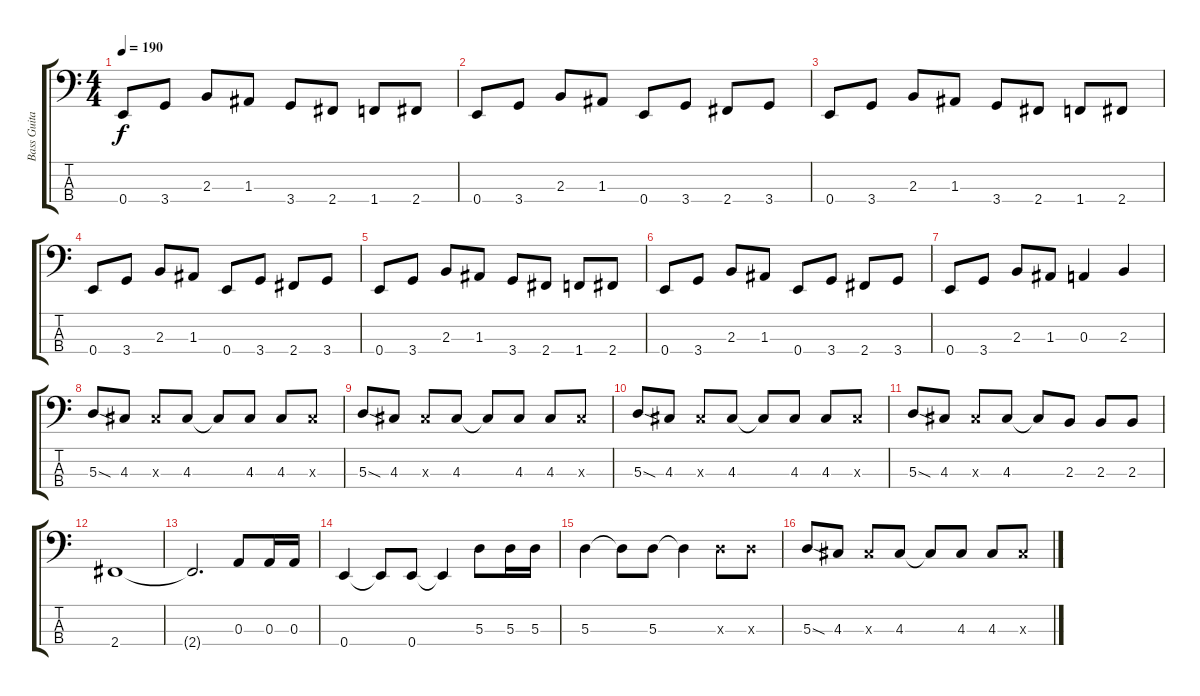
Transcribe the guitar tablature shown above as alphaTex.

\track ("Bass Guitar" "Bass Guita") {instrument electricbassfinger}
\staff {score tabs}
\tuning (G2 D2 A1 E1) {hide}
\ts (4 4)
\tempo 190
\clef f4
\ks c
0.4.8{dy f} 3.4.8 2.3.8 1.3.8 3.4.8 2.4.8 1.4.8 2.4.8 |
0.4.8 3.4.8 2.3.8 1.3.8 0.4.8 3.4.8 2.4.8 3.4.8 |
0.4.8 3.4.8 2.3.8 1.3.8 3.4.8 2.4.8 1.4.8 2.4.8 |
0.4.8 3.4.8 2.3.8 1.3.8 0.4.8 3.4.8 2.4.8 3.4.8 |
0.4.8 3.4.8 2.3.8 1.3.8 3.4.8 2.4.8 1.4.8 2.4.8 |
0.4.8 3.4.8 2.3.8 1.3.8 0.4.8 3.4.8 2.4.8 3.4.8 |
0.4.8 3.4.8 2.3.8 1.3.8 0.3.4 2.3.4 |
5.3{sod}.8 4.3.8 4.3{x}.8 4.3.8 4.3{t}.8 4.3.8 4.3.8 4.3{x}.8 |
5.3{sod}.8 4.3.8 4.3{x}.8 4.3.8 4.3{t}.8 4.3.8 4.3.8 4.3{x}.8 |
5.3{sod}.8 4.3.8 4.3{x}.8 4.3.8 4.3{t}.8 4.3.8 4.3.8 4.3{x}.8 |
5.3{sod}.8 4.3.8 4.3{x}.8 4.3.8 4.3{t}.8 2.3.8 2.3.8 2.3.8 |
2.4.1 |
2.4{t}.2{d} 0.3.8 0.3.16 0.3.16 |
0.4.4 0.4{t}.8 0.4.8 0.4{t}.4 5.3.8 5.3.16 5.3.16 |
5.3.4 5.3{t}.8 5.3.8 5.3{t}.4 5.3{x}.8 5.3{x}.8 |
5.3{sod}.8 4.3.8 4.3{x}.8 4.3.8 4.3{t}.8 4.3.8 4.3.8 4.3{x}.8
